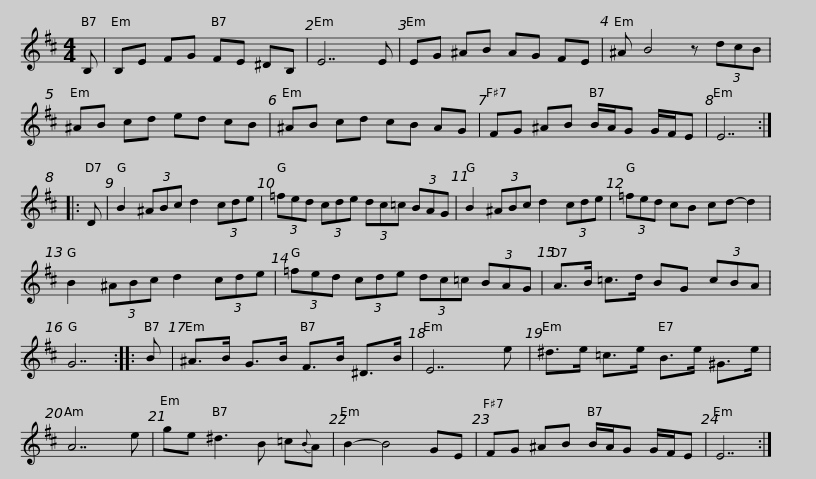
X:1
L:1/8
M:4/4
I:linebreak $
K:D
V:1 treble
V:1
 B, | B,E FG FE ^DB, | E7 E | EG ^AB AG FE | ^A B4 z (3dcB | %5
 ^AB cd ed cB |$ ^AB cd cB AG | FG ^AB B/A/G G/F/E | E7 :: D | %10
 B2 (3^ABc d2 (3cde | (3=fed (3cde (3dc=c (3BAG |$ B2 (3^ABc d2 (3cde | (3=fed cB cd- d2 | B2 (3^ABc d2 (3cde | %15
 (3=fed (3cde (3dc=c (3BAG |$ A>B =c>d BG (3cBA | G7 :: B | ^A>B G>B F>B ^D>B | %20
 E7 e | ^d>e =c>e B>e ^G>e | A7 e |$ ge ^d3 B =c{B}A | B2- B4 GE | %25
 FG ^AB B/A/G G/F/E | E7 :| %27
